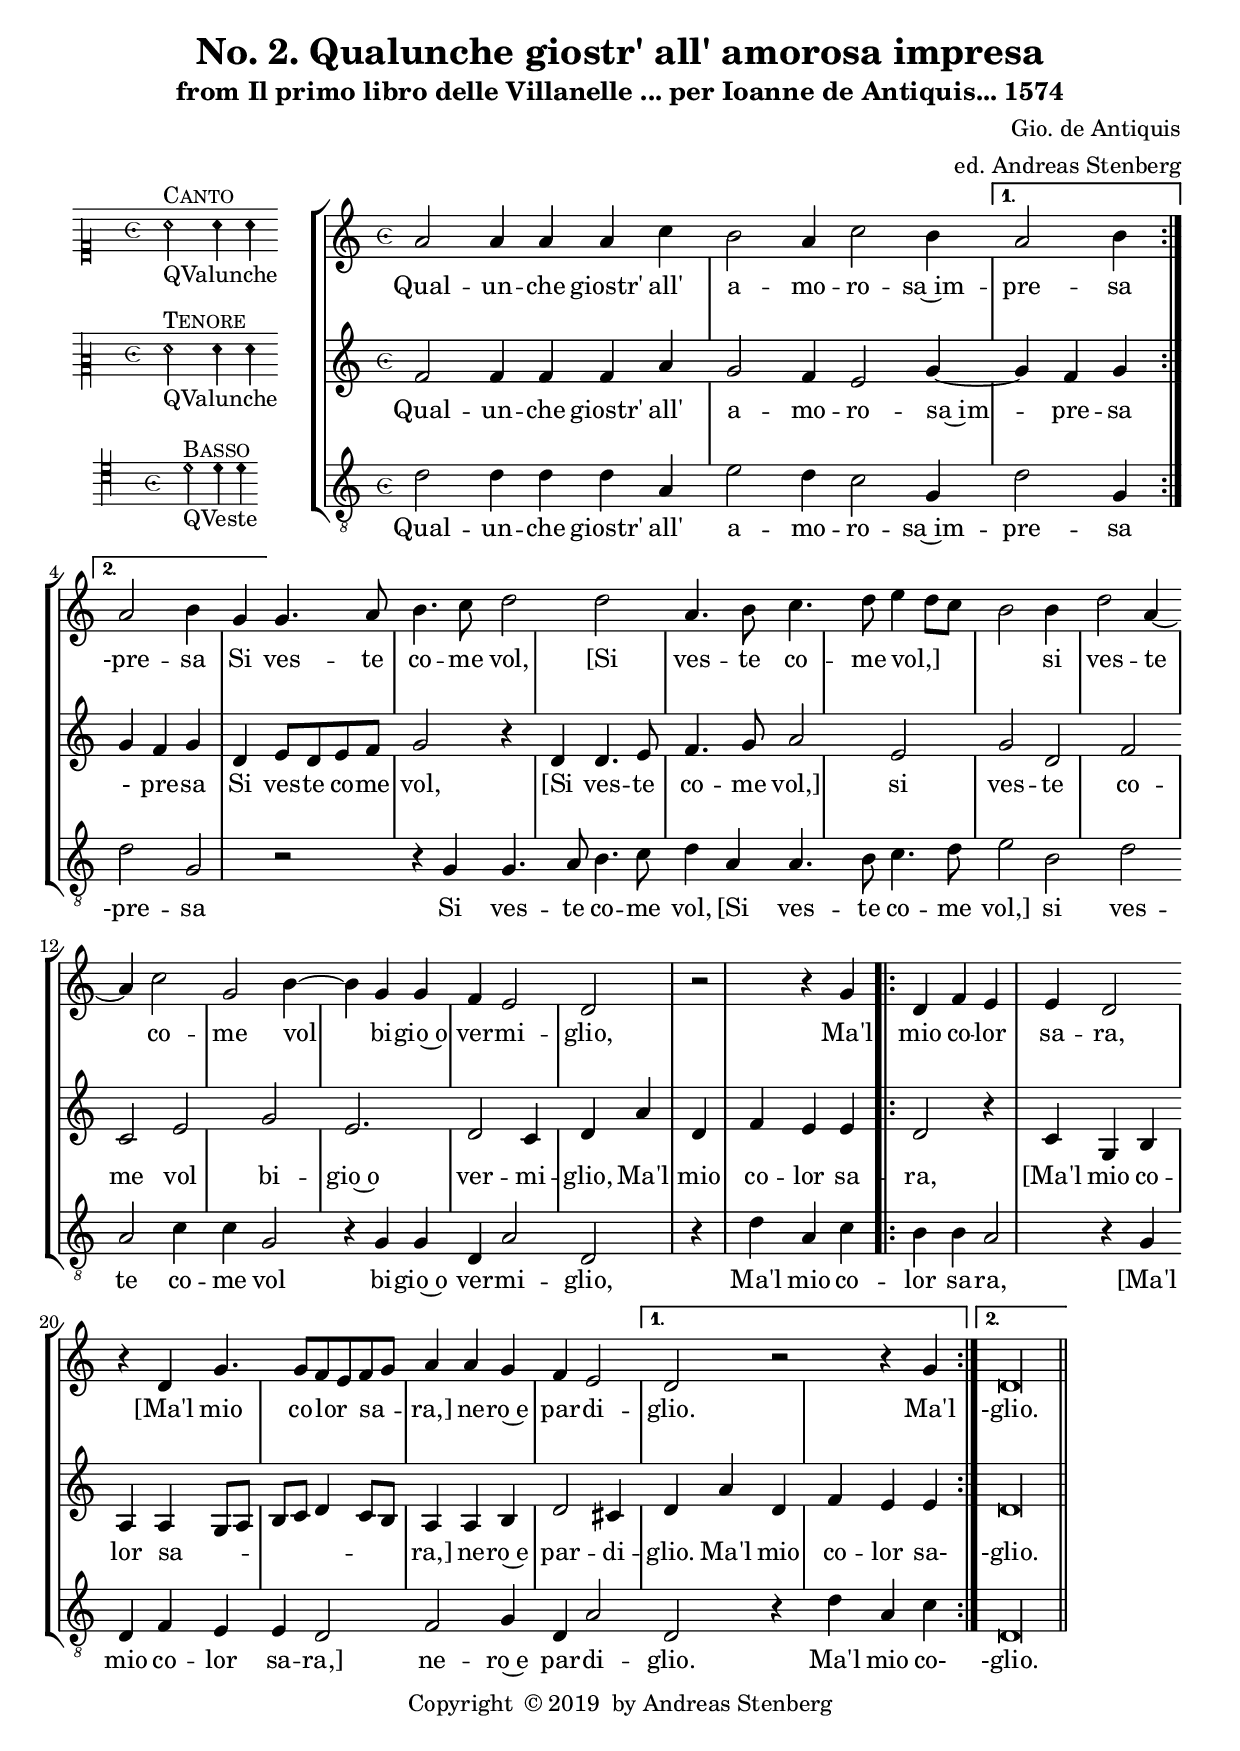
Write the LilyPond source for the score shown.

\version "2.18.0"
\include "deutsch.ly"
#(append! supported-clefs '(("mensural-f3" . ("clefs.mensural.f" 0 0))))
ficta = \once \set suggestAccidentals =##t
\header {
  title = "No. 2. Qualunche giostr' all' amorosa impresa"
  subtitle = "from Il primo libro delle Villanelle ... per Ioanne de Antiquis... 1574"
  composer = "Gio. de Antiquis"
  arranger = "ed. Andreas Stenberg"
  poet = ""
  meter =""
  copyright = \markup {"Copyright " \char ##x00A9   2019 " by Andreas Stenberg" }
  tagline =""
}
global = {
  \key c \major
  \override Staff.TimeSignature.style = #'mensural
}
%% PDF p.5 - 6.
sopMusic = \relative c'' {

  \set Score.tempoHideNote = ##t
  \tempo 2 = 76
  \time 6/4
  \set Timing.measureLength = #(ly:make-moment 3/2)
   \override Staff.BarLine.transparent = ##t
  \repeat volta 2 {
    a2 a4 a4 a4 c4
    h2 a4 c2 h4
  }
  \alternative {
    {    \set Timing.measureLength = #(ly:make-moment 3/4)
         a2 h4
         \revert Staff.BarLine.transparent
    }
    {    \set Timing.measureLength = #(ly:make-moment 3/2)
         a2 h4 }
  }
   \override Staff.BarLine.transparent = ##t
  g4 g4. a8
  h4. c8 d2			%% end of first line in orig.
  d2
  a4. h8 c4. d8 e4( d8 c8
  h2) h4 d2 a4~
  a4 c2 g2 h4~
  h4 g4 g4 f4 e2
  d2 \revert Staff.BarLine.transparent
  \bar "|"
    r2 r4 g4			%% end of second line.
  \repeat volta 2 {
    d4 f4 e4 e4 d2
    \override Staff.BarLine.transparent = ##t
    r4 d4 g4. g8  f8( e8) f8( g8)
    a4 a4 g4 f4 e2
  }
  \alternative {
    { d2 r2 r4 g4 \revert Staff.BarLine.transparent }
    { \cadenzaOn d\longa }
  }
  \bar "||"
}
sopWords = \lyricmode {
  Qual -- un -- che giostr' all' a -- mo -- ro -- sa~im -- pre -- sa
  -pre -- sa
  Si ves -- te co -- me vol,
  [Si ves -- te co -- me vol,]
  si ves -- te co -- me vol bi -- gio~o ver -- mi -- glio,
  Ma'l mio co -- lor sa -- ra,
  [Ma'l mio co -- lor sa -- ra,]
  ne -- ro~e par -- di -- glio.
  Ma'l
  -glio.
}
%% PDF p. 55 - 56
altoMusic = \relative c' {
  \override Staff.BarLine.transparent = ##t
  \repeat volta 2 {
    f2 f4 f4 f4 a4
    g2 f4 e2 g4~

  }
  \alternative {
    { g4 f4 g \revert Staff.BarLine.transparent }
    { g4 f4 g4 }
  }
  d4 e8 d8 e8 f8
  \override Staff.BarLine.transparent = ##t
  g2 r4 d4 d4. e8
  f4. g8 a2 e2
  g2 d2 f2
  c2 e2 g2
  e2. d2 c4
  d4
  a'4
  \revert Staff.BarLine.transparent
  d,4 f4				%% end of second line
  e4 e4
  \repeat volta 2 {
  d2 r4 c4 g4 h4
  \override Staff.BarLine.transparent = ##ta4 a4( g8 a8 h8 c8 d4 c8 h8)
  a4 a4 h4 d2 cis4
  }
  \alternative {
  { d4 a'4 d,4 f4 e4 e4 \revert Staff.BarLine.transparent }
  { d\longa }
  }

  \revert Staff.BarLine.transparent
}
altoWords = \lyricmode {
  Qual -- un -- che giostr' all' a -- mo -- ro -- sa~im -- pre -- sa
  - pre -- sa
  Si ves -- te co -- me vol,
  [Si ves -- te co -- me vol,]
  si ves -- te co -- me vol bi -- gio~o ver -- mi -- glio,
  Ma'l mio co -- lor sa -- ra,
  [Ma'l mio co -- lor sa -- ra,]
  ne -- ro~e par -- di -- glio.
  Ma'l mio co -- lor sa-
  -glio.
}
%% PDF p.101-102
bassMusic = \relative c {
  \clef "G_8"
  \override Staff.BarLine.transparent = ##t
  \repeat volta 2 {
  d'2 d4 d4 d4 a4
  e'2 d4 c2 g4

  }
  \alternative {
  { d'2 g,4 \revert Staff.BarLine.transparent }
  { d'2 g,2 }
  }
  \override Staff.BarLine.transparent = ##t
  r2 r4 g4
  g4. a8 h4. c8 				%% end of first line.
  d4 a4 a4. h8 c4. d8
  e2 h2 d2
  a2 c4 c4 g2
  r4 g4 g4 d4 a'2
  d,2
  \revert Staff.BarLine.transparent
  r4 d'4 a4 c4
  \revert Staff.BarLine.transparent
  \repeat volta 2 {
  h4 h4 a2 r4 g4
  \override Staff.BarLine.transparent = ##td4 f4 e4 e4 d2
  f2 g4 d4 a'2
  }
  \alternative {
  { d,2 r4 d'4 a4 c4 \revert Staff.BarLine.transparent }
  { d,\longa }
  }
}
bassWords = \lyricmode {
  Qual -- un -- che giostr' all' a -- mo -- ro -- sa~im -- pre -- sa
  -pre -- sa
  Si ves -- te co -- me vol,
  [Si ves -- te co -- me vol,]
  si ves -- te co -- me vol bi -- gio~o ver -- mi -- glio,
  Ma'l mio co -- lor sa -- ra,
  [Ma'l mio co -- lor sa -- ra,]
  ne -- ro~e par -- di -- glio.
  Ma'l mio co-
  -glio.
}
incipitDiscantus = \markup {
  \score {
    {
      %      \set Staff.instrumentName = #"Tenor "
      \override NoteHead.style = #'neomensural
      \override Rest.style = #'neomensural
      \override Staff.TimeSignature.style = #'mensural
      \cadenzaOn
      \clef "petrucci-c1"
      \key c \major
      \time 6/4

      a'2^\markup { \smallCaps"Canto"} _"QValunche"
      a'4 a'4
    }
    \layout {
      \context {
        \Voice
        \remove "Ligature_bracket_engraver"
        \consists "Mensural_ligature_engraver"
      }
      line-width = 4.5\cm
    }
  }
}


incipitAltus = \markup {
  \score {
    {
      %      \set Staff.instrumentName = #"Tenor "
      \override NoteHead.style = #'neomensural
      \override Rest.style = #'neomensural
      \override Staff.TimeSignature.style = #'mensural
      \cadenzaOn
      \clef "petrucci-c2"
      \key c \major
      \time 6/4
      f'2^\markup \smallCaps"Tenore"
      _"QValunche"
      f'4 f'4
    }
    \layout {
      \context {
        \Voice
        \remove "Ligature_bracket_engraver"
        \consists "Mensural_ligature_engraver"
      }
      line-width = 4.5\cm
    }
  }
}


incipitBassus = \markup {
  \score {
    {
      %      \set Staff.instrumentName = #"Tenor "
      \override NoteHead.style = #'neomensural
      \override Rest.style = #'neomensural
      \override Staff.TimeSignature.style = #'mensural
      \cadenzaOn
      \clef "petrucci-c4"
      \key c \major
      \time 6/4
      d'2^\markup \smallCaps"Basso"_"QVeste"
      d'4 d'4
    }
    \layout {
      \context {
        \Voice
        \remove "Ligature_bracket_engraver"
        \consists "Mensural_ligature_engraver"
      }
      line-width = 4.5\cm
    }
  }
}


\score {
  <<
    \new StaffGroup \with {
      \override VerticalAxisGroup.staff-staff-spacing = #'((basic-distance . 12))
    } <<
      \new Staff = treble <<
        \set Staff.instrumentName = \incipitDiscantus
        \new Voice = "sopranos" {
          \set  Staff.midiInstrument ="choir aahs"
          %	\voiceOne
          << \global \sopMusic >>
        }
      >>
      \new Lyrics = sopranos { s1 }

      \new Staff = "medius" <<
        \set Staff.instrumentName = \incipitAltus

        \new Voice = "altos" {
          %	\voiceTwo
          \set  Staff.midiInstrument ="choir aahs"
          << \global \altoMusic >>
        }
      >>

      \new Lyrics = "altos" { s1 }

      \new Staff ="basses" {
        \set Staff.instrumentName = \incipitBassus

        \new Voice = "basses" {
          \set  Staff.midiInstrument ="choir aahs"
          \clef "treble_8"
          %	\voiceTwo
          << \global \bassMusic >>
        }
      }
    >>
    \new Lyrics = basses { s1 }

    \context Lyrics = sopranos \lyricsto sopranos \sopWords
    \context Lyrics = altos \lyricsto altos \altoWords
    \context Lyrics = basses \lyricsto basses \bassWords
  >>
  \layout {
    \context {
      \Score
      % no bars in staves
      %      \override BarLine.transparent = ##t

    }
    % the next three instructions keep the lyrics between the bar lines
    \context {
      \Lyrics
      \consists "Bar_engraver"
      \override BarLine.transparent = ##t
    }
    \context {
      \StaffGroup
      \consists "Separating_line_group_engraver"
    }
    \context {
      \Voice
      % no slurs
      \override Slur.transparent = ##t
      % Comment in the below "\remove" command to allow line
      % breaking also at those barlines where a note overlaps
      % into the next bar.  The command is commented out in this
      % short example score, but especially for large scores, you
      % will typically yield better line breaking and thus improve
      % overall spacing if you comment in the following command.
      %\remove "Forbid_line_break_engraver"
    }
    indent = 4.5\cm
  }

}

\markup {
  \fill-line {
    \column {
      \line { \justify-string #"Cosi scopra il suo ardor assai o poco

Sott' alcun segno ò di ross' o mariglio

Ma'l segno mio sar?à nero e vermiglio" }
      \vspace #1.5
      \line {
        \justify-string #"Ne si fusse gettato mez' al foco

Io cangero mai piu voglia o consiglio

Che non sia'l mio color nero e vermiglio."
      }
      \vspace #1.5
      \line {
        \justify-string #"E giuro mò con puro e sincero

E fin che mvivo monstrato con vero

Che'l mio color sarà pardiglio e nero."
      }
    }
  }
}

\score {
  \unfoldRepeats
  <<
    \new StaffGroup <<
      \new Staff = treble <<
        \set Staff.instrumentName = \incipitDiscantus
        \new Voice = "sopranos" {
          \set  Staff.midiInstrument ="choir aahs"
          %	\voiceOne
          << \global \sopMusic >>
        }
      >>
      \new Lyrics = sopranos { s1 }

      \new Staff = "medius" <<
        \set Staff.instrumentName = \incipitAltus

        \new Voice = "altos" {
          %	\voiceTwo
          \set  Staff.midiInstrument ="choir aahs"
          << \global \altoMusic >>
        }
      >>

      \new Lyrics = "altos" { s1 }

      \new Staff ="basses" {
        \set Staff.instrumentName = \incipitBassus

        \new Voice = "basses" {
          \set  Staff.midiInstrument ="choir aahs"
          \clef "G_8"
          %	\voiceTwo
          << \global \bassMusic >>
        }
      }
    >>
    \new Lyrics = basses { s1 }

    \context Lyrics = sopranos \lyricsto sopranos \sopWords
    \context Lyrics = altos \lyricsto altos \altoWords
    \context Lyrics = basses \lyricsto basses \bassWords
  >>
  \midi {}
}
\paper {
  ragged-bottom = ##t
  ragged-last-bottom = ##t
  ragged-last = ##t
}

%{
convert-ly.py (GNU LilyPond) 2.18.2  convert-ly.py: Processing `'...
Applying conversion: 2.15.7, 2.15.9, 2.15.10, 2.15.16, 2.15.17,
2.15.18, 2.15.19, 2.15.20, 2.15.25, 2.15.32, 2.15.39, 2.15.40,
2.15.42, 2.15.43, 2.16.0, 2.17.0, 2.17.4, 2.17.5, 2.17.6, 2.17.11,
2.17.14, 2.17.15, 2.17.18, 2.17.19, 2.17.20, 2.17.25, 2.17.27,
2.17.29, 2.17.97, 2.18.0
%}
